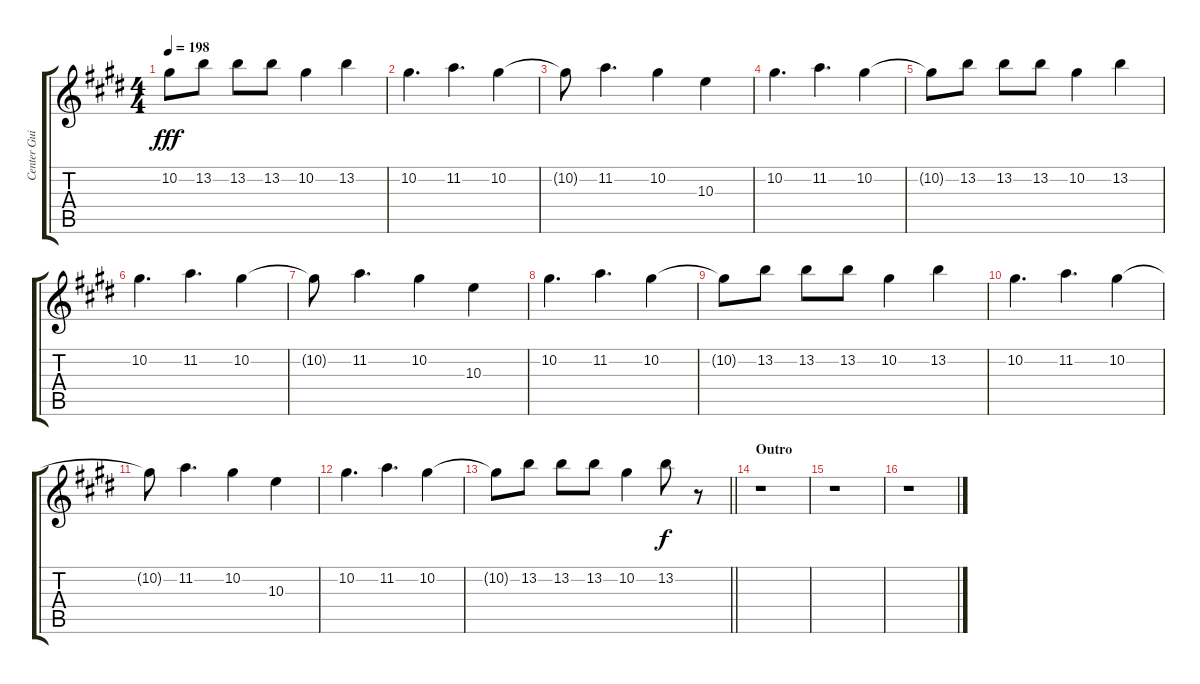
\track ("Center Guitar" "Center Gui") {instrument distortionguitar}
\staff {score tabs}
\tuning (Eb4 Bb3 Gb3 Db3 Ab2 Db2) {hide}
\ts (4 4)
\tempo 198
\clef g2
\ks e
10.2{t}.8{dy fff} 13.2.8 13.2.8 13.2.8 10.2.4 13.2.4 |
10.2.4{d} 11.2.4{d} 10.2.4 |
10.2{t}.8 11.2.4{d} 10.2.4 10.3.4 |
10.2.4{d} 11.2.4{d} 10.2.4 |
10.2{t}.8 13.2.8 13.2.8 13.2.8 10.2.4 13.2.4 |
10.2.4{d} 11.2.4{d} 10.2.4 |
10.2{t}.8 11.2.4{d} 10.2.4 10.3.4 |
10.2.4{d} 11.2.4{d} 10.2.4 |
10.2{t}.8 13.2.8 13.2.8 13.2.8 10.2.4 13.2.4 |
10.2.4{d} 11.2.4{d} 10.2.4 |
10.2{t}.8 11.2.4{d} 10.2.4 10.3.4 |
10.2.4{d} 11.2.4{d} 10.2.4 |
\barLineRight lightlight
10.2{t}.8 13.2.8 13.2.8 13.2.8 10.2.4 13.2.8{dy f} r.8 |
\section ("" "Outro")
r.1 |
r.1 |
r.1
